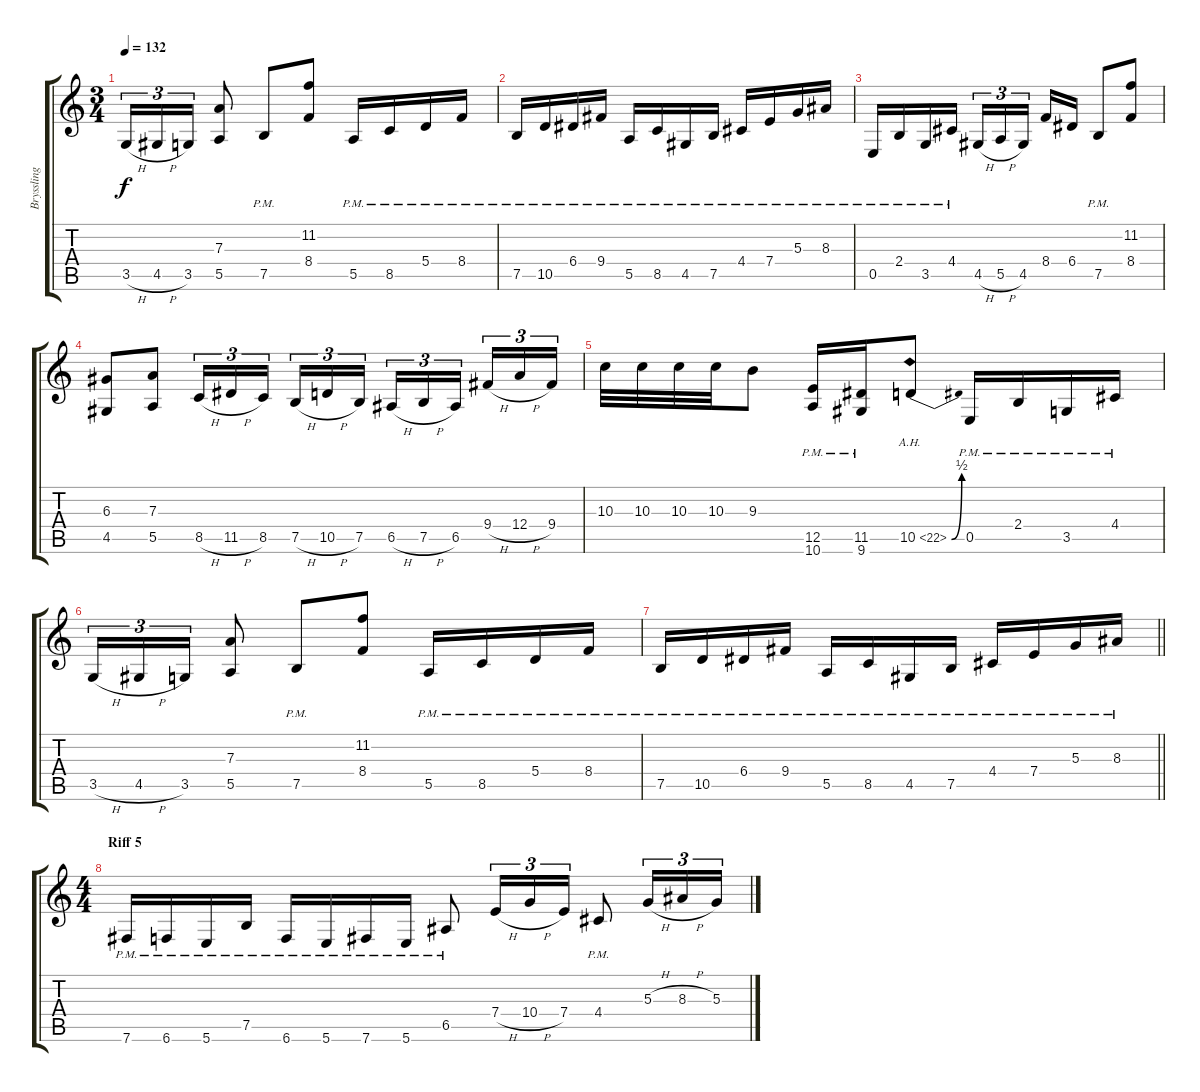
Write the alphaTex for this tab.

\track ("Bryssling" "Bryssling") {instrument distortionguitar}
\staff {score tabs}
\tuning (B3 Gb3 D3 A2 E2 B1) {hide}
\ts (3 4)
\tempo 132
\clef g2
\ks c
3.5{h}.16{tu (3 2) dy f} 4.5{h}.16{tu (3 2)} 3.5.16{tu (3 2)} (7.3 5.5).8 7.5{pm}.8 (11.2 8.4).8 5.5{pm}.16 8.5{pm}.16 5.4{pm}.16 8.4{pm}.16 |
7.5{pm}.16 10.5{pm}.16 6.4{pm}.16 9.4{pm}.16 5.5{pm}.16 8.5{pm}.16 4.5{pm}.16 7.5{pm}.16 4.4{pm}.16 7.4{pm}.16 5.3{pm}.16 8.3{pm}.16 |
0.5{pm}.16 2.4{pm}.16 3.5{pm}.16 4.4{pm}.16 4.5{h}.16{tu (3 2)} 5.5{h}.16{tu (3 2)} 4.5.16{tu (3 2) beam splitsecondary} 8.4.16 6.4.16 7.5{pm}.8 (11.2 8.4).8 |
(6.3 4.5).8 (7.3 5.5).8 8.5{h}.16{tu (3 2)} 11.5{h}.16{tu (3 2)} 8.5.16{tu (3 2) beam splitsecondary} 7.5{h}.16{tu (3 2)} 10.5{h}.16{tu (3 2)} 7.5.16{tu (3 2)} 6.5{h}.16{tu (3 2)} 7.5{h}.16{tu (3 2)} 6.5.16{tu (3 2) beam splitsecondary} 9.4{h}.16{tu (3 2)} 12.4{h}.16{tu (3 2)} 9.4.16{tu (3 2)} |
10.3.32 10.3.32 10.3.32 10.3.32 9.3.8 (12.5{pm} 10.6{pm}).16 (11.5{pm} 9.6{pm}).16 10.5{be (bend 0 0 60 2) ah 12}.8 0.5{pm}.16 2.4{pm}.16 3.5{pm}.16 4.4{pm}.16 |
3.5{h}.16{tu (3 2)} 4.5{h}.16{tu (3 2)} 3.5.16{tu (3 2)} (7.3 5.5).8 7.5{pm}.8 (11.2 8.4).8 5.5{pm}.16 8.5{pm}.16 5.4{pm}.16 8.4{pm}.16 |
\barLineRight lightlight
7.5{pm}.16 10.5{pm}.16 6.4{pm}.16 9.4{pm}.16 5.5{pm}.16 8.5{pm}.16 4.5{pm}.16 7.5{pm}.16 4.4{pm}.16 7.4{pm}.16 5.3{pm}.16 8.3{pm}.16 |
\ts (4 4)
\section ("" "Riff 5")
7.6{pm}.16 6.6{pm}.16 5.6{pm}.16 7.5{pm}.16 6.6{pm}.16 5.6{pm}.16 7.6{pm}.16 5.6{pm}.16 6.5{pm}.8 7.4{h}.16{tu (3 2)} 10.4{h}.16{tu (3 2)} 7.4.16{tu (3 2)} 4.4{pm}.8 5.3{h}.16{tu (3 2)} 8.3{h}.16{tu (3 2)} 5.3.16{tu (3 2)}
